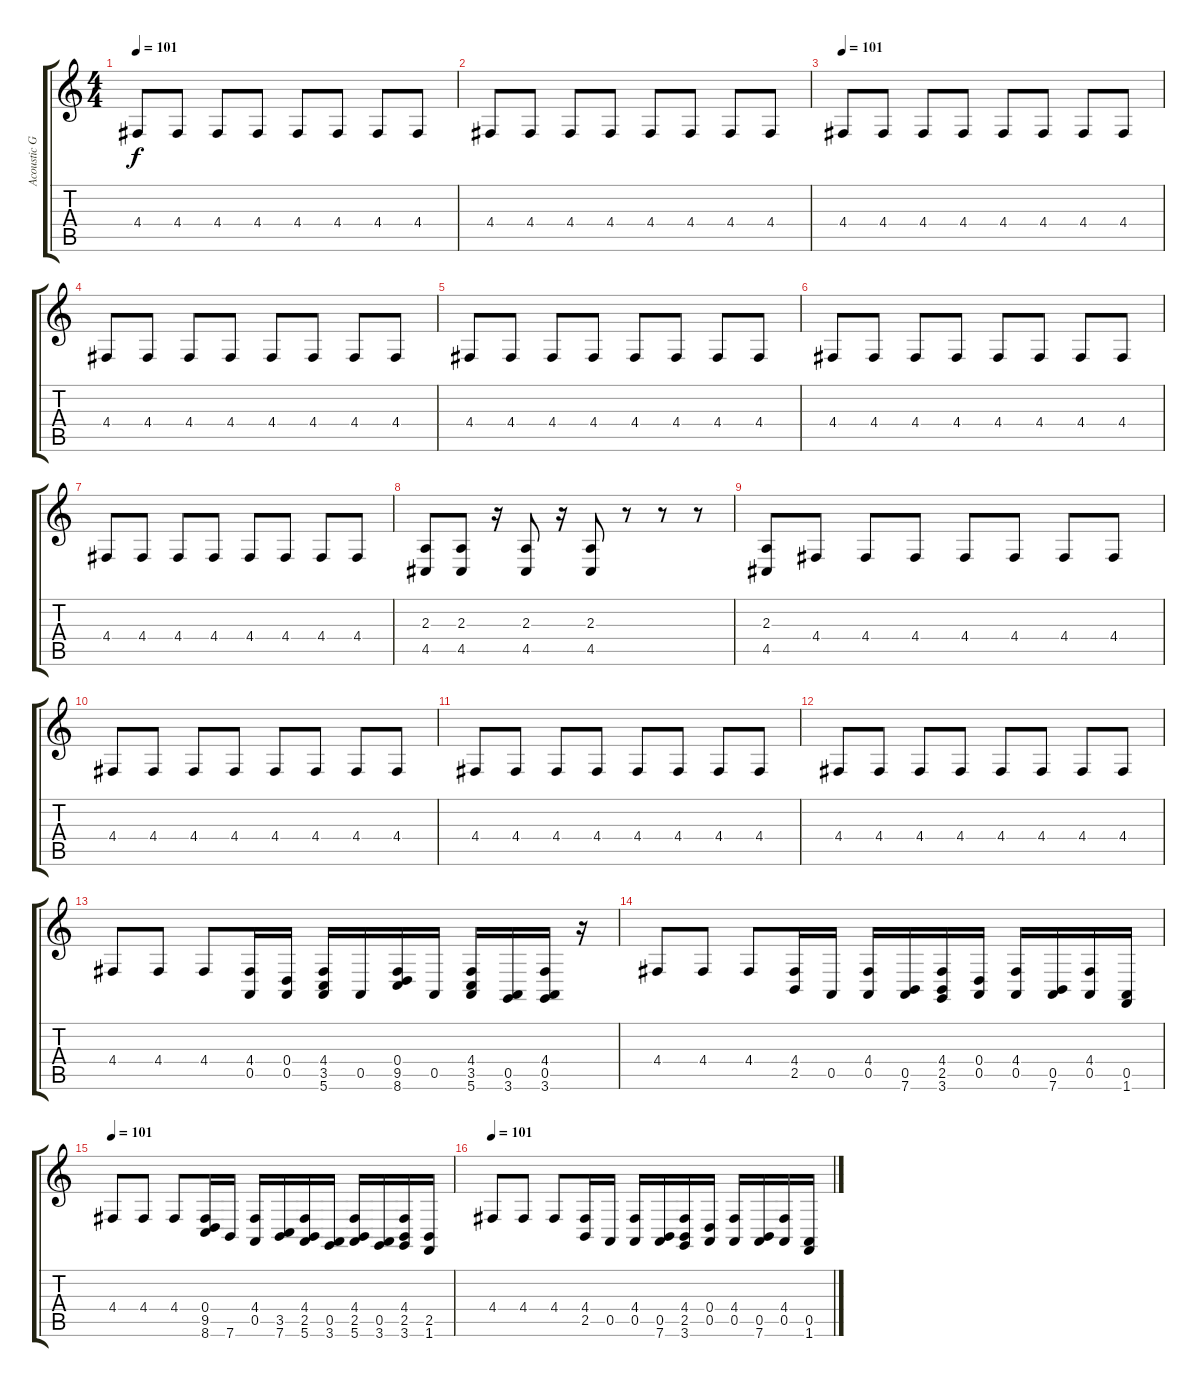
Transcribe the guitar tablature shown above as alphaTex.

\track ("Acoustic Grand Piano" "Acoustic G") {instrument acousticgrandpiano}
\staff {score tabs}
\tuning (E4 B3 G3 D3 A2 E2) {hide}
\ts (4 4)
\tempo 101
\clef g2
\ks c
4.4.8{dy f} 4.4.8 4.4.8 4.4.8 4.4.8 4.4.8 4.4.8 4.4.8 |
4.4.8 4.4.8 4.4.8 4.4.8 4.4.8 4.4.8 4.4.8 4.4.8 |
\tempo 101
4.4.8 4.4.8 4.4.8 4.4.8 4.4.8 4.4.8 4.4.8 4.4.8 |
4.4.8 4.4.8 4.4.8 4.4.8 4.4.8 4.4.8 4.4.8 4.4.8 |
4.4.8 4.4.8 4.4.8 4.4.8 4.4.8 4.4.8 4.4.8 4.4.8 |
4.4.8 4.4.8 4.4.8 4.4.8 4.4.8 4.4.8 4.4.8 4.4.8 |
4.4.8 4.4.8 4.4.8 4.4.8 4.4.8 4.4.8 4.4.8 4.4.8 |
(2.3 4.5).8 (2.3 4.5).8 r.16 (2.3 4.5).8 r.16 (2.3 4.5).8 r.8 r.8 r.8 |
(2.3 4.5).8 4.4.8 4.4.8 4.4.8 4.4.8 4.4.8 4.4.8 4.4.8 |
4.4.8 4.4.8 4.4.8 4.4.8 4.4.8 4.4.8 4.4.8 4.4.8 |
4.4.8 4.4.8 4.4.8 4.4.8 4.4.8 4.4.8 4.4.8 4.4.8 |
4.4.8 4.4.8 4.4.8 4.4.8 4.4.8 4.4.8 4.4.8 4.4.8 |
4.4.8 4.4.8 4.4.8 (4.4 0.5).16 (0.4 0.5).16 (4.4 3.5 5.6).16 0.5.16 (0.4 9.5 8.6).16 0.5.16 (4.4 3.5 5.6).16 (0.5 3.6).16 (4.4 0.5 3.6).16 r.16 |
4.4.8 4.4.8 4.4.8 (4.4 2.5).16 0.5.16 (4.4 0.5).16 (0.5 7.6).16 (4.4 2.5 3.6).16 (0.4 0.5).16 (4.4 0.5).16 (0.5 7.6).16 (4.4 0.5).16 (0.5 1.6).16 |
\tempo 101
4.4.8 4.4.8 4.4.8 (0.4 9.5 8.6).16 7.6.16 (4.4 0.5).16 (3.5 7.6).16 (4.4 2.5 5.6).16 (0.5 3.6).16 (4.4 2.5 5.6).16 (0.5 3.6).16 (4.4 2.5 3.6).16 (2.5 1.6).16 |
\tempo 101
4.4.8 4.4.8 4.4.8 (4.4 2.5).16 0.5.16 (4.4 0.5).16 (0.5 7.6).16 (4.4 2.5 3.6).16 (0.4 0.5).16 (4.4 0.5).16 (0.5 7.6).16 (4.4 0.5).16 (0.5 1.6).16
